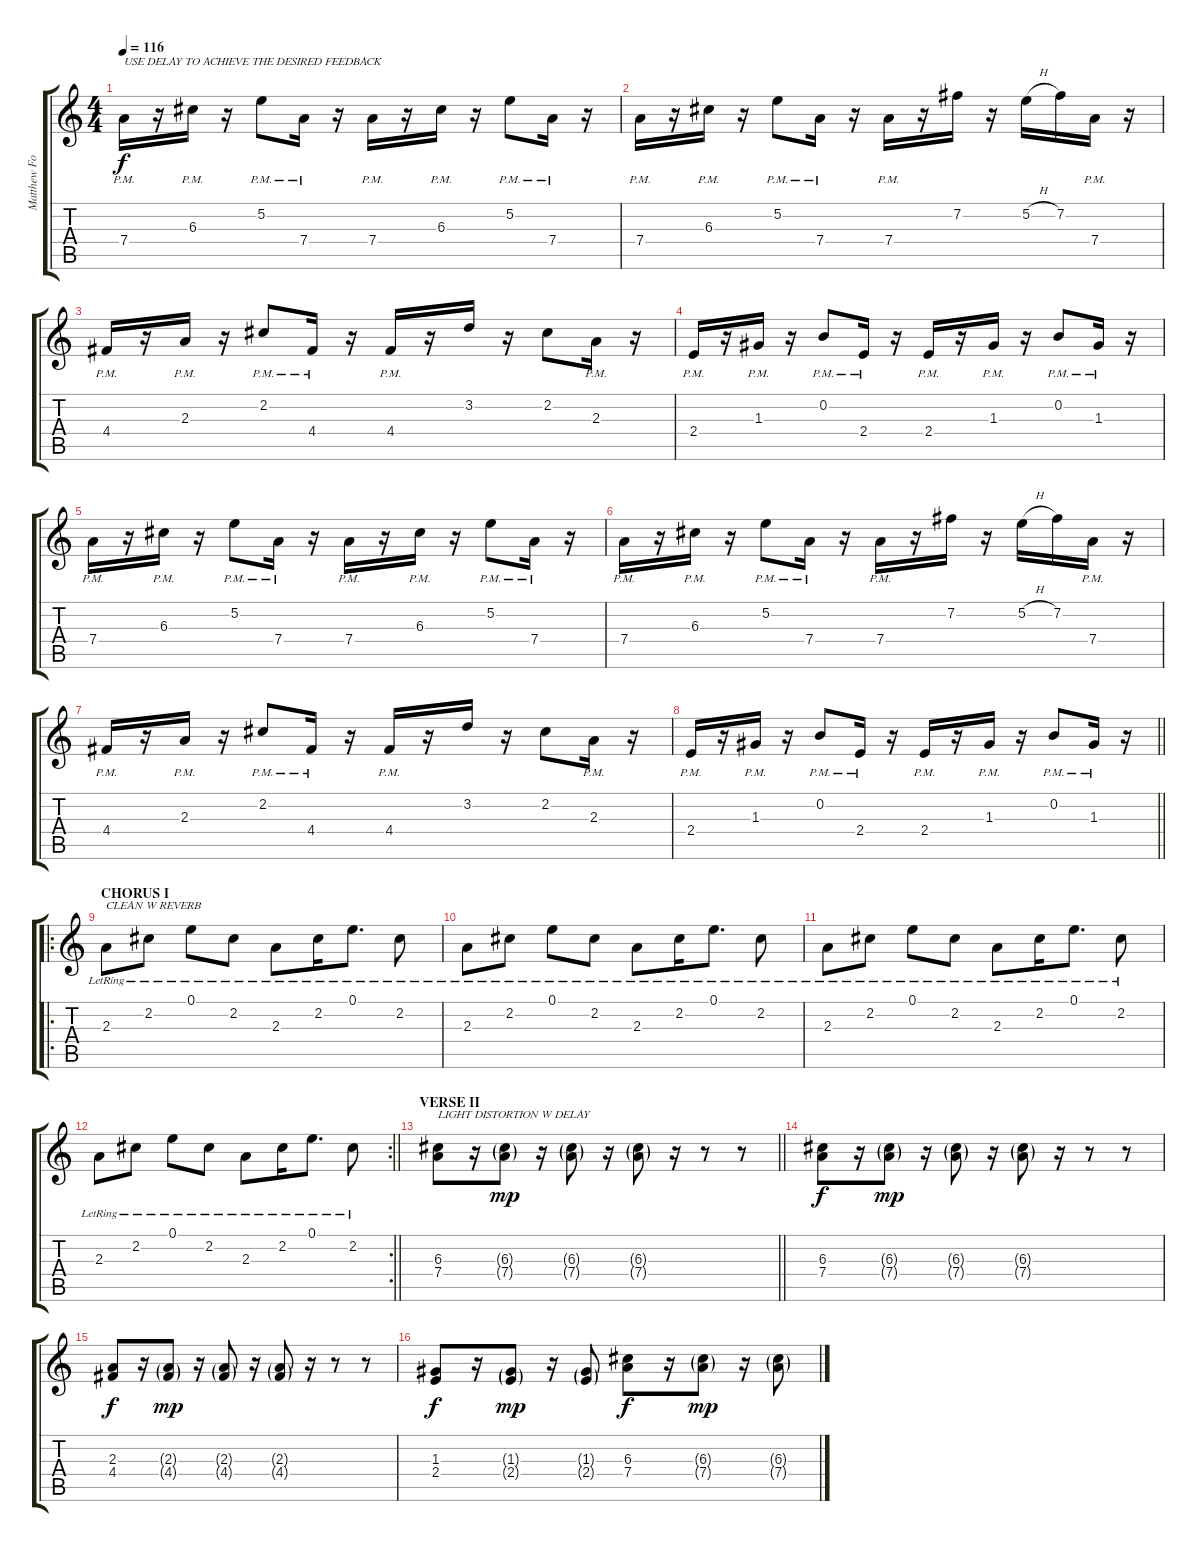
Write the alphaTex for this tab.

\track ("Matthew Followill (lead)" "Matthew Fo") {instrument overdrivenguitar}
\staff {score tabs}
\tuning (E4 B3 G3 D3 A2 E2) {hide}
\ts (4 4)
\tempo 116
\clef g2
\ks c
7.4{pm}.16{txt "USE DELAY TO ACHIEVE THE DESIRED FEEDBACK" dy f volume 10} r.16 6.3{pm}.16 r.16 5.2{pm}.8 7.4{pm}.16 r.16 7.4{pm}.16 r.16 6.3{pm}.16 r.16 5.2{pm}.8 7.4{pm}.16 r.16 |
7.4{pm}.16 r.16 6.3{pm}.16 r.16 5.2{pm}.8 7.4{pm}.16 r.16 7.4{pm}.16 r.16 7.2.16 r.16 5.2{h}.16 7.2.16 7.4{pm}.16 r.16 |
4.4{pm}.16 r.16 2.3{pm}.16 r.16 2.2{pm}.8 4.4{pm}.16 r.16 4.4{pm}.16 r.16 3.2.16 r.16 2.2.8 2.3{pm}.16 r.16 |
2.4{pm}.16 r.16 1.3{pm}.16 r.16 0.2{pm}.8 2.4{pm}.16 r.16 2.4{pm}.16 r.16 1.3{pm}.16 r.16 0.2{pm}.8 1.3{pm}.16 r.16 |
7.4{pm}.16{volume 16} r.16 6.3{pm}.16 r.16 5.2{pm}.8 7.4{pm}.16 r.16 7.4{pm}.16 r.16 6.3{pm}.16 r.16 5.2{pm}.8 7.4{pm}.16 r.16 |
7.4{pm}.16 r.16 6.3{pm}.16 r.16 5.2{pm}.8 7.4{pm}.16 r.16 7.4{pm}.16 r.16 7.2.16 r.16 5.2{h}.16 7.2.16 7.4{pm}.16 r.16 |
4.4{pm}.16 r.16 2.3{pm}.16 r.16 2.2{pm}.8 4.4{pm}.16 r.16 4.4{pm}.16 r.16 3.2.16 r.16 2.2.8 2.3{pm}.16 r.16 |
\barLineRight lightlight
2.4{pm}.16 r.16 1.3{pm}.16 r.16 0.2{pm}.8 2.4{pm}.16 r.16 2.4{pm}.16 r.16 1.3{pm}.16 r.16 0.2{pm}.8 1.3{pm}.16 r.16 |
\ro
\section ("" "CHORUS I")
2.3{lr}.8{txt "CLEAN W REVERB" instrument electricguitarclean} 2.2{lr}.8 0.1{lr}.8 2.2{lr}.8 2.3{lr}.8 2.2{lr}.16 0.1{lr}.8{d} 2.2{lr}.8 |
2.3{lr}.8 2.2{lr}.8 0.1{lr}.8 2.2{lr}.8 2.3{lr}.8 2.2{lr}.16 0.1{lr}.8{d} 2.2{lr}.8 |
2.3{lr}.8 2.2{lr}.8 0.1{lr}.8 2.2{lr}.8 2.3{lr}.8 2.2{lr}.16 0.1{lr}.8{d} 2.2{lr}.8 |
\rc 2
\barLineRight lightlight
2.3{lr}.8 2.2{lr}.8 0.1{lr}.8 2.2{lr}.8 2.3{lr}.8 2.2{lr}.16 0.1{lr}.8{d} 2.2{lr}.8 |
\section ("" "VERSE II")
\barLineRight lightlight
(6.3 7.4).8{txt "LIGHT DISTORTION W DELAY" instrument overdrivenguitar} r.16 (6.3{g} 7.4{g}).8{dy mp} r.16 (6.3{g} 7.4{g}).8 r.16 (6.3{g} 7.4{g}).8 r.16 r.8 r.8 |
\section ("" "")
(6.3 7.4).8{dy f} r.16 (6.3{g} 7.4{g}).8{dy mp} r.16 (6.3{g} 7.4{g}).8 r.16 (6.3{g} 7.4{g}).8 r.16 r.8 r.8 |
(2.3 4.4).8{dy f} r.16 (2.3{g} 4.4{g}).8{dy mp} r.16 (2.3{g} 4.4{g}).8 r.16 (2.3{g} 4.4{g}).8 r.16 r.8 r.8 |
(1.3 2.4).8{dy f} r.16 (1.3{g} 2.4{g}).8{dy mp} r.16 (1.3{g} 2.4{g}).8 (6.3 7.4).8{dy f} r.16 (6.3{g} 7.4{g}).8{dy mp} r.16 (6.3{g} 7.4{g}).8
